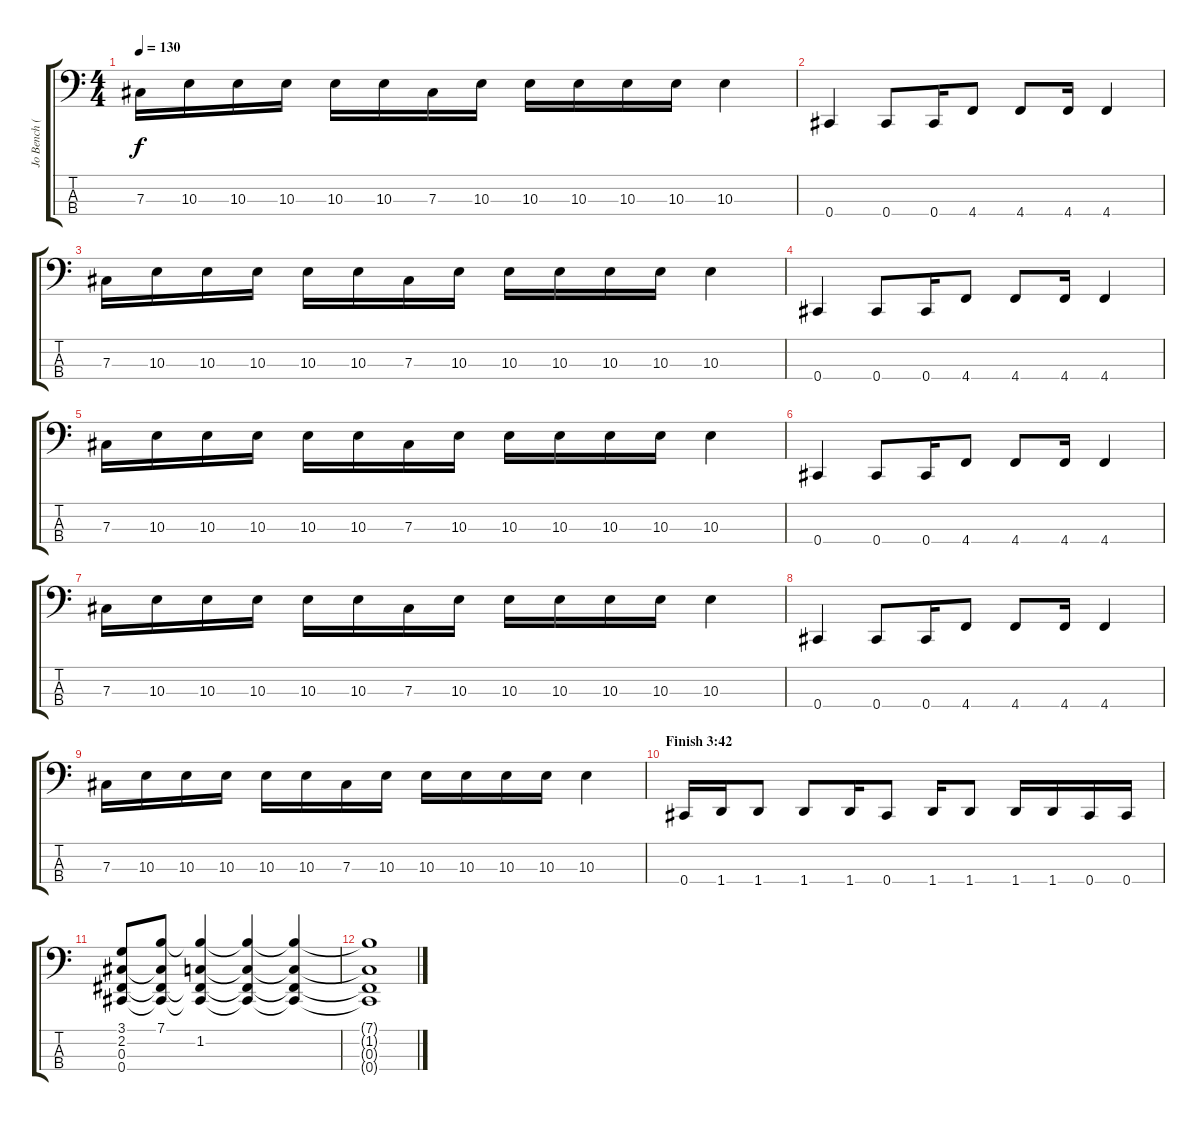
\track ("Jo Bench (Bass)" "Jo Bench (") {instrument slapbass2}
\staff {score tabs}
\tuning (E2 B1 Gb1 Db1) {hide}
\ts (4 4)
\tempo 130
\clef f4
\ks c
7.3.16{dy f} 10.3.16 10.3.16 10.3.16 10.3.16 10.3.16 7.3.16 10.3.16 10.3.16 10.3.16 10.3.16 10.3.16 10.3.4 |
0.4.4 0.4.8 0.4.16 4.4.8 4.4.8 4.4.16 4.4.4 |
7.3.16 10.3.16 10.3.16 10.3.16 10.3.16 10.3.16 7.3.16 10.3.16 10.3.16 10.3.16 10.3.16 10.3.16 10.3.4 |
0.4.4 0.4.8 0.4.16 4.4.8 4.4.8 4.4.16 4.4.4 |
7.3.16 10.3.16 10.3.16 10.3.16 10.3.16 10.3.16 7.3.16 10.3.16 10.3.16 10.3.16 10.3.16 10.3.16 10.3.4 |
0.4.4 0.4.8 0.4.16 4.4.8 4.4.8 4.4.16 4.4.4 |
7.3.16 10.3.16 10.3.16 10.3.16 10.3.16 10.3.16 7.3.16 10.3.16 10.3.16 10.3.16 10.3.16 10.3.16 10.3.4 |
0.4.4 0.4.8 0.4.16 4.4.8 4.4.8 4.4.16 4.4.4 |
7.3.16 10.3.16 10.3.16 10.3.16 10.3.16 10.3.16 7.3.16 10.3.16 10.3.16 10.3.16 10.3.16 10.3.16 10.3.4 |
\section ("" "Finish 3:42")
0.4.16 1.4.16 1.4.8 1.4.8 1.4.16 0.4.8 1.4.16 1.4.8 1.4.16 1.4.16 0.4.16 0.4.16 |
(3.1 2.2 0.3 0.4).8{instrument gunshot} (7.1 2.2{t} 0.3{t} 0.4{t}).8 (7.1{t} 1.2 0.3{t} 0.4{t}).4 (7.1{t} 1.2{t} 0.3{t} 0.4{t}).4 (7.1{t} 1.2{t} 0.3{t} 0.4{t}).4 |
(7.1{t} 1.2{t} 0.3{t} 0.4{t}).1
